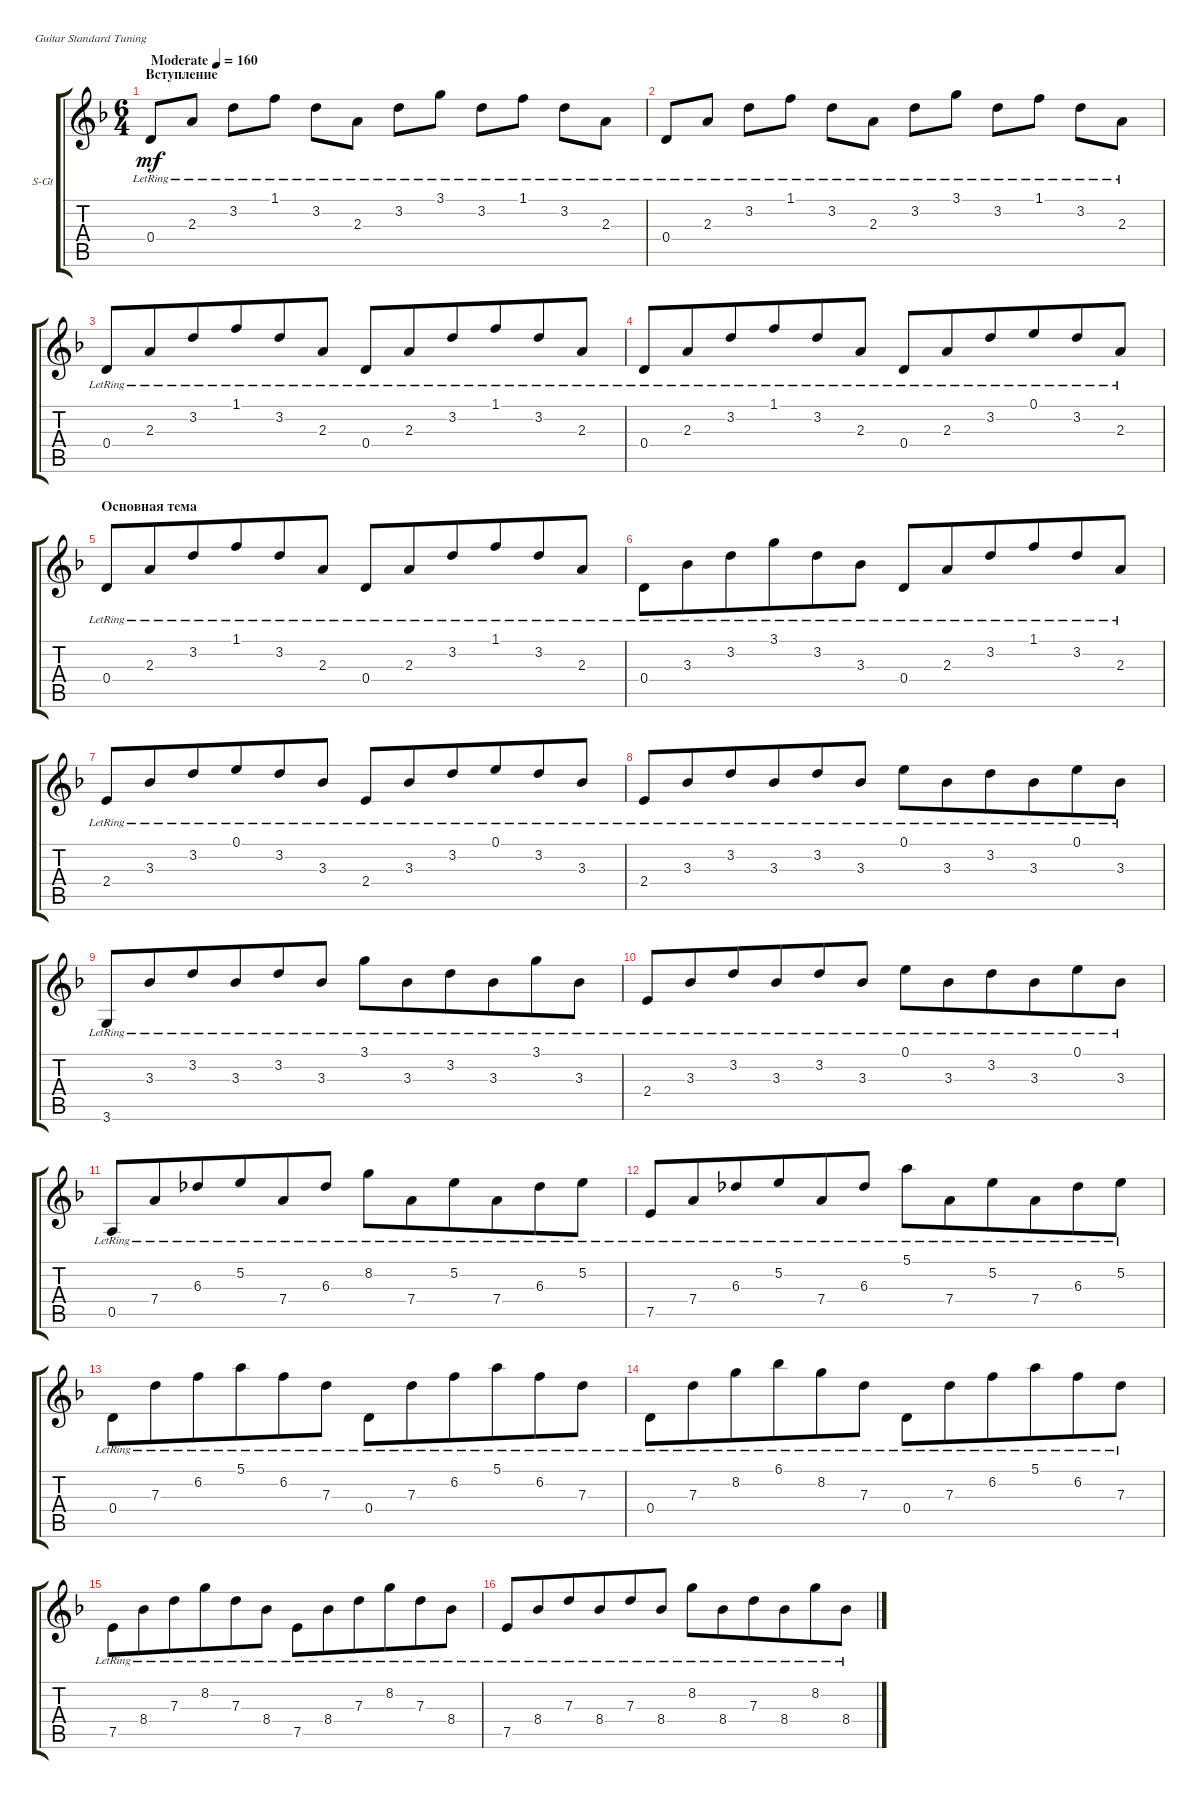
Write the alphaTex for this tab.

\bracketExtendMode groupsimilarinstruments
\firstSystemTrackNameOrientation horizontal
\otherSystemsTrackNameOrientation horizontal
\track ("" "S-Gt") {instrument acousticguitarsteel}
\staff {score tabs}
\tuning (E4 B3 G3 D3 A2 E2)
\ts (6 4)
\section ("" "Вступление")
\tempo (160 "Moderate")
\clef g2
\ks dminor
0.4{lr}.8{dy mf instrument acousticguitarsteel} 2.3{lr}.8 3.2{lr}.8 1.1{lr}.8 3.2{lr}.8 2.3{lr}.8 3.2{lr}.8 3.1{lr}.8 3.2{lr}.8 1.1{lr}.8 3.2{lr}.8 2.3{lr}.8 |
0.4{lr}.8 2.3{lr}.8 3.2{lr}.8 1.1{lr}.8 3.2{lr}.8 2.3{lr}.8 3.2{lr}.8 3.1{lr}.8 3.2{lr}.8 1.1{lr}.8 3.2{lr}.8 2.3{lr}.8 |
\beaming (8 6 6)
0.4{lr}.8 2.3{lr}.8 3.2{lr}.8 1.1{lr}.8 3.2{lr}.8 2.3{lr}.8 0.4{lr}.8 2.3{lr}.8 3.2{lr}.8 1.1{lr}.8 3.2{lr}.8 2.3{lr}.8 |
0.4{lr}.8 2.3{lr}.8 3.2{lr}.8 1.1{lr}.8 3.2{lr}.8 2.3{lr}.8 0.4{lr}.8 2.3{lr}.8 3.2{lr}.8 0.1{lr}.8 3.2{lr}.8 2.3{lr}.8 |
\section ("" "Основная тема")
0.4{lr}.8 2.3{lr}.8 3.2{lr}.8 1.1{lr}.8 3.2{lr}.8 2.3{lr}.8 0.4{lr}.8 2.3{lr}.8 3.2{lr}.8 1.1{lr}.8 3.2{lr}.8 2.3{lr}.8 |
0.4{lr}.8 3.3{lr}.8 3.2{lr}.8 3.1{lr}.8 3.2{lr}.8 3.3{lr}.8 0.4{lr}.8 2.3{lr}.8 3.2{lr}.8 1.1{lr}.8 3.2{lr}.8 2.3{lr}.8 |
2.4{lr}.8 3.3{lr}.8 3.2{lr}.8 0.1{lr}.8 3.2{lr}.8 3.3{lr}.8 2.4{lr}.8 3.3{lr}.8 3.2{lr}.8 0.1{lr}.8 3.2{lr}.8 3.3{lr}.8 |
2.4{lr}.8 3.3{lr}.8 3.2{lr}.8 3.3{lr}.8 3.2{lr}.8 3.3{lr}.8 0.1{lr}.8 3.3{lr}.8 3.2{lr}.8 3.3{lr}.8 0.1{lr}.8 3.3{lr}.8 |
3.6{lr}.8 3.3{lr}.8 3.2{lr}.8 3.3{lr}.8 3.2{lr}.8 3.3{lr}.8 3.1{lr}.8 3.3{lr}.8 3.2{lr}.8 3.3{lr}.8 3.1{lr}.8 3.3{lr}.8 |
2.4{lr}.8 3.3{lr}.8 3.2{lr}.8 3.3{lr}.8 3.2{lr}.8 3.3{lr}.8 0.1{lr}.8 3.3{lr}.8 3.2{lr}.8 3.3{lr}.8 0.1{lr}.8 3.3{lr}.8 |
0.5{lr}.8 7.4{lr}.8 6.3{lr}.8 5.2{lr}.8 7.4{lr}.8 6.3{lr}.8 8.2{lr}.8 7.4{lr}.8 5.2{lr}.8 7.4{lr}.8 6.3{lr}.8 5.2{lr}.8 |
7.5{lr}.8 7.4{lr}.8 6.3{lr}.8 5.2{lr}.8 7.4{lr}.8 6.3{lr}.8 5.1{lr}.8 7.4{lr}.8 5.2{lr}.8 7.4{lr}.8 6.3{lr}.8 5.2{lr}.8 |
0.4{lr}.8 7.3{lr}.8 6.2{lr}.8 5.1{lr}.8 6.2{lr}.8 7.3{lr}.8 0.4{lr}.8 7.3{lr}.8 6.2{lr}.8 5.1{lr}.8 6.2{lr}.8 7.3{lr}.8 |
0.4{lr}.8 7.3{lr}.8 8.2{lr}.8 6.1{lr}.8 8.2{lr}.8 7.3{lr}.8 0.4{lr}.8 7.3{lr}.8 6.2{lr}.8 5.1{lr}.8 6.2{lr}.8 7.3{lr}.8 |
7.5{lr}.8 8.4{lr}.8 7.3{lr}.8 8.2{lr}.8 7.3{lr}.8 8.4{lr}.8 7.5{lr}.8 8.4{lr}.8 7.3{lr}.8 8.2{lr}.8 7.3{lr}.8 8.4{lr}.8 |
7.5{lr}.8 8.4{lr}.8 7.3{lr}.8 8.4{lr}.8 7.3{lr}.8 8.4{lr}.8 8.2{lr}.8 8.4{lr}.8 7.3{lr}.8 8.4{lr}.8 8.2{lr}.8 8.4{lr}.8
